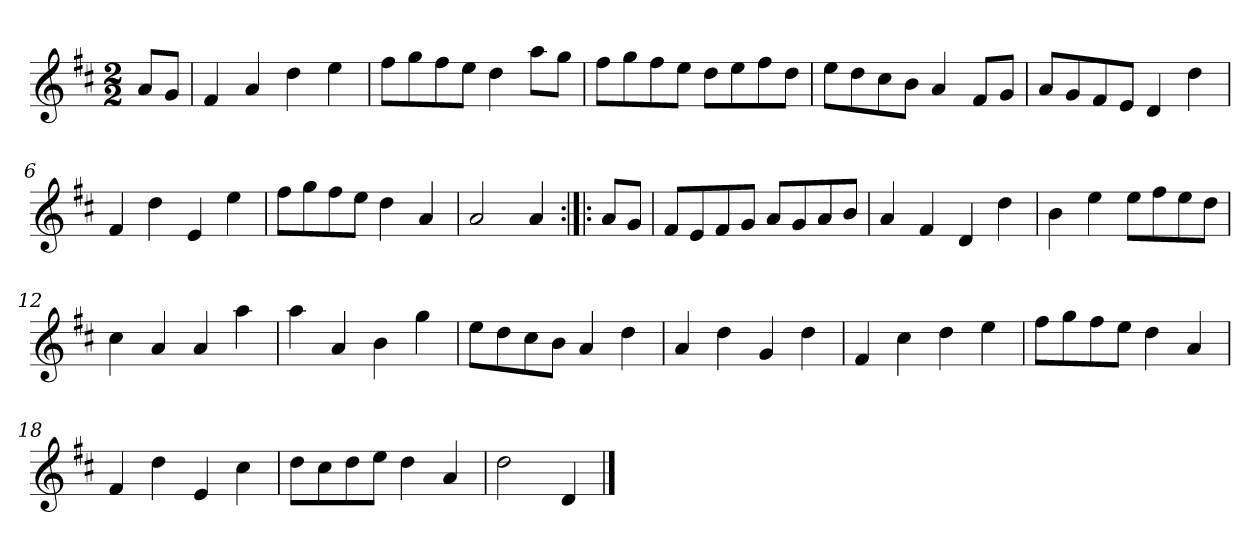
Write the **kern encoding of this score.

**kern
*part1
*staff1
*clefG2
*k[f#c#]
*D:
*M2/2
*MM120
=
8a/L
8g/J
=1
4f#
4a
4dd
4ee
=2
8ff#\L
8gg\
8ff#\
8ee\J
4dd
8aa\L
8gg\J
=3
8ff#\L
8gg\
8ff#\
8ee\J
8dd\L
8ee\
8ff#\
8dd\J
=4
8ee\L
8dd\
8cc#\
8b\J
4a
8f#/L
8g/J
=5
8a/L
8g/
8f#/
8e/J
4d
4dd
=6
4f#
4dd
4e
4ee
=7
8ff#\L
8gg\
8ff#\
8ee\J
4dd
4a
=8
2a
4a
=:|!|:
8a/L
8g/J
=9
8f#/L
8e/
8f#/
8g/J
8a/L
8g/
8a/
8b/J
=10
4a
4f#
4d
4dd
=11
4b
4ee
8ee\L
8ff#\
8ee\
8dd\J
=12
4cc#
4a
4a
4aa
=13
4aa
4a
4b
4gg
=14
8ee\L
8dd\
8cc#\
8b\J
4a
4dd
=15
4a
4dd
4g
4dd
=16
4f#
4cc#
4dd
4ee
=17
8ff#\L
8gg\
8ff#\
8ee\J
4dd
4a
=18
4f#
4dd
4e
4cc#
=19
8dd\L
8cc#\
8dd\
8ee\J
4dd
4a
=20
2dd
4d
==
*-
